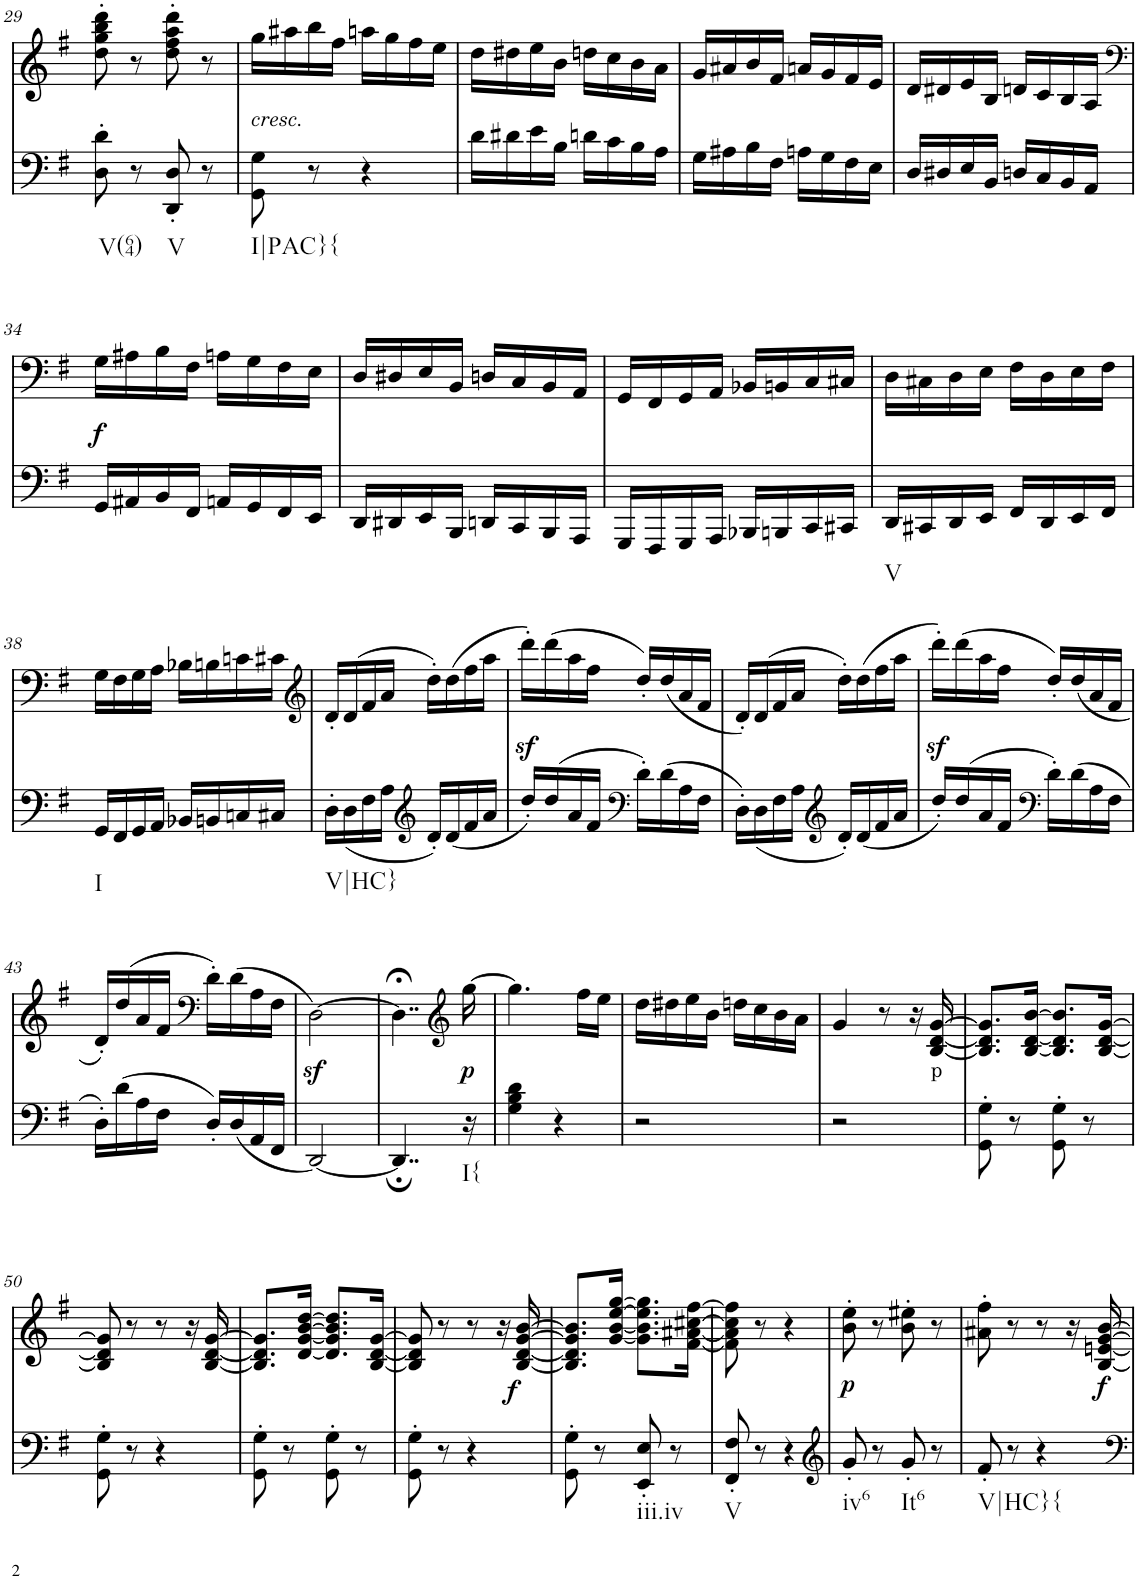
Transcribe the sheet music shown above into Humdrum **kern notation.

**kern	**dynam	**kern	**text	**dynam
*part2	*part2	*part1	*part1	*part1
*staff2	*staff2	*staff1	*staff1	*staff1
*I"piano	*	*I"piano	*	*
*I'Pno	*	*I'Pno	*	*
!!LO:PB:g=z
*clefF4	*	*clefG2	*	*
*k[f#]	*	*k[f#]	*	*
*G:	*	*G:	*	*
*M2/4	*	*M2/4	*	*
=29	=29	=29	=29	=29
!LO:TX:b:t=V(64)	!	!	!	!
8D\' 8d\'	.	8dd\' 8gg\' 8bb\' 8ddd\'	.	.
8r	.	8r	.	.
!LO:TX:b:t=V	!	!	!	!
8DD/' 8D/'	.	8dd\' 8ff#\' 8aa\' 8ddd\'	.	.
8r	.	8r	.	.
=30	=30	=30	=30	=30
!	!	!LO:TX:b:i:t=cresc.	!	!
!LO:TX:b:t=I|PAC}{	!	!	!	!
!	!	!	!LO:LY:b	!
8GG\ 8G\	.	16gg\LL	<	.
.	.	16aa#X\	.	.
8r	.	16bb\	.	.
.	.	16ff#\JJ	.	.
4r	.	16aan\LL	.	.
.	.	16gg\	.	.
.	.	16ff#\	.	.
.	.	16ee\JJ	.	.
=31	=31	=31	=31	=31
16d\LL	.	16dd\LL	.	.
16d#X\	.	16dd#X\	.	.
16e\	.	16ee\	.	.
16B\JJ	.	16b\JJ	.	.
16dn\LL	.	16ddn\LL	.	.
16c\	.	16cc\	.	.
16B\	.	16b\	.	.
16A\JJ	.	16a\JJ	.	.
=32	=32	=32	=32	=32
16G\LL	.	16g/LL	.	.
16A#X\	.	16a#X/	.	.
16B\	.	16b/	.	.
16F#\JJ	.	16f#/JJ	.	.
16An\LL	.	16an/LL	.	.
16G\	.	16g/	.	.
16F#\	.	16f#/	.	.
16E\JJ	.	16e/JJ	.	.
=33	=33	=33	=33	=33
16D/LL	.	16d/LL	.	.
16D#X/	.	16d#X/	.	.
16E/	.	16e/	.	.
16BB/JJ	.	16B/JJ	.	.
16Dn/LL	.	16dn/LL	.	.
16C/	.	16c/	.	.
16BB/	.	16B/	.	.
16AA/JJ	.	16A/JJ	.	.
!!LO:LB:g=z
=34	=34	=34	=34	=34
*	*	*clefF4	*	*
!	!	!	!LO:LY:b	!LO:DY:b
16GG/LL	.	16G\LL	f	f
16AA#X/	.	16A#X\	.	.
16BB/	.	16B\	.	.
16FF#/JJ	.	16F#\JJ	.	.
16AAn/LL	.	16An\LL	.	.
16GG/	.	16G\	.	.
16FF#/	.	16F#\	.	.
16EE/JJ	.	16E\JJ	.	.
=35	=35	=35	=35	=35
16DD/LL	.	16D/LL	.	.
16DD#X/	.	16D#X/	.	.
16EE/	.	16E/	.	.
16BBB/JJ	.	16BB/JJ	.	.
16DDn/LL	.	16Dn/LL	.	.
16CC/	.	16C/	.	.
16BBB/	.	16BB/	.	.
16AAA/JJ	.	16AA/JJ	.	.
=36	=36	=36	=36	=36
16GGG/LL	.	16GG/LL	.	.
16FFF#/	.	16FF#/	.	.
16GGG/	.	16GG/	.	.
16AAA/JJ	.	16AA/JJ	.	.
16BBB-X/LL	.	16BB-X/LL	.	.
16BBBn/	.	16BBn/	.	.
16CC/	.	16C/	.	.
16CC#X/JJ	.	16C#X/JJ	.	.
=37	=37	=37	=37	=37
!LO:TX:b:t=V	!	!	!	!
16DD/LL	.	16D\LL	.	.
16CC#X/	.	16C#X\	.	.
16DD/	.	16D\	.	.
16EE/JJ	.	16E\JJ	.	.
16FF#/LL	.	16F#\LL	.	.
16DD/	.	16D\	.	.
16EE/	.	16E\	.	.
16FF#/JJ	.	16F#\JJ	.	.
!!LO:LB:g=z
=38	=38	=38	=38	=38
!LO:TX:b:t=I	!	!	!	!
16GG/LL	.	16G\LL	.	.
16FF#/	.	16F#\	.	.
16GG/	.	16G\	.	.
16AA/JJ	.	16A\JJ	.	.
16BB-X/LL	.	16B-X\LL	.	.
16BBn/	.	16Bn\	.	.
16Cn/	.	16cn\	.	.
16C#X/JJ	.	16c#X\JJ	.	.
=39	=39	=39	=39	=39
*	*	*clefG2	*	*
!LO:TX:b:t=V|HC}	!	!	!	!
16D'\LL	.	16d'/LL	.	.
(<16D\	.	(16d/	.	.
16F#\	.	16f#/	.	.
16A\JJ	.	16a/JJ	.	.
*clefG2	*	*	*	*
16d'/LL)	.	16dd'\LL)	.	.
(16d/	.	(16dd\	.	.
16f#/	.	16ff#\	.	.
16a/JJ	.	16aa\JJ	.	.
=40	=40	=40	=40	=40
!	!	!	!LO:LY:b	!
16dd'/LL)	.	16dddz<'\LL)	sf	.
(>16dd/	.	(16ddd\	.	.
16a/	.	16aa\	.	.
16f#/JJ	.	16ff#\JJ	.	.
*clefF4	*	*	*	*
16d'\LL)	.	16dd'/LL)	.	.
(16d\	.	(16dd/	.	.
16A\	.	16a/	.	.
16F#\JJ	.	16f#/JJ	.	.
=41	=41	=41	=41	=41
16D'\LL)	.	16d'/LL)	.	.
(<16D\	.	(16d/	.	.
16F#\	.	16f#/	.	.
16A\JJ	.	16a/JJ	.	.
*clefG2	*	*	*	*
16d'/LL)	.	16dd'\LL)	.	.
(16d/	.	(16dd\	.	.
16f#/	.	16ff#\	.	.
16a/JJ	.	16aa\JJ	.	.
=42	=42	=42	=42	=42
!	!	!	!LO:LY:b	!
16dd'/LL)	.	16dddz<'\LL)	sf	.
(16dd/	.	(>16ddd\	.	.
16a/	.	16aa\	.	.
16f#/JJ	.	16ff#\JJ	.	.
*clefF4	*	*	*	*
16d'\LL)	.	16dd'/LL)	.	.
(16d\	.	(16dd/	.	.
16A\	.	16a/	.	.
16F#\JJ	.	16f#/JJ	.	.
!!LO:LB:g=z
=43	=43	=43	=43	=43
16D'\LL)	.	16d'/LL)	.	.
(16d\	.	(16dd/	.	.
16A\	.	16a/	.	.
16F#\JJ	.	16f#/JJ	.	.
*	*	*clefF4	*	*
16D'/LL)	.	16d'\LL)	.	.
(16D/	.	(16d\	.	.
16AA/	.	16A\	.	.
16FF#/JJ	.	16F#\JJ	.	.
=44	=44	=44	=44	=44
!	!	!	!LO:LY:b	!
[2DD/)	.	[2Dz<\)	sf	.
=45	=45	=45	=45	=45
4..DD;/]	.	4..D;<\]	.	.
*	*	*clefG2	*	*
!LO:TX:b:t=I{	!	!	!	!
!	!	!	!LO:LY:b	!LO:DY:b
16r	.	[16gg\	f	p
=46	=46	=46	=46	=46
4G\ 4B\ 4d\	.	4.gg\]	.	.
4r	.	.	.	.
.	.	16ff#\LL	.	.
.	.	16ee\JJ	.	.
=47	=47	=47	=47	=47
2r	.	16dd\LL	.	.
.	.	16dd#X\	.	.
.	.	16ee\	.	.
.	.	16b\JJ	.	.
.	.	16ddn\LL	.	.
.	.	16cc\	.	.
.	.	16b\	.	.
.	.	16a\JJ	.	.
=48	=48	=48	=48	=48
2r	.	4g/	.	.
.	.	8r	.	.
.	.	16r	.	.
!	!	!	!LO:LY:b	!
.	.	[16B/ [16d/ [16g/	p	.
=49	=49	=49	=49	=49
8GG\' 8G\'	.	8.B/] 8.d/] 8.g/]L	.	.
8r	.	.	.	.
.	.	[16B/ [16d/ [16b/Jk	.	.
8GG\' 8G\'	.	8.B/] 8.d/] 8.b/]L	.	.
8r	.	.	.	.
.	.	[16B/ [16d/ [16g/Jk	.	.
!!LO:LB:g=z
=50	=50	=50	=50	=50
8GG\' 8G\'	.	8B/] 8d/] 8g/]	.	.
8r	.	8r	.	.
4r	.	8r	.	.
.	.	16r	.	.
.	.	[16B/ [16d/ [16g/	.	.
=51	=51	=51	=51	=51
8GG\' 8G\'	.	8.B/] 8.d/] 8.g/]L	.	.
8r	.	.	.	.
.	.	[16d/ [16g/ [16b/ [16dd/Jk	.	.
8GG\' 8G\'	.	8.d/] 8.g/] 8.b/] 8.dd/]L	.	.
8r	.	.	.	.
.	.	[16B/ [16d/ [16g/Jk	.	.
=52	=52	=52	=52	=52
8GG\' 8G\'	.	8B/] 8d/] 8g/]	.	.
8r	.	8r	.	.
!	!LO:DY:a	!	!	!
4r	f	8r	.	.
.	.	16r	.	.
!	!	!	!LO:LY:b	!
.	.	[16B/ [16d/ [16g/ [16b/	f	.
=53	=53	=53	=53	=53
8GG\' 8G\'	.	8.B/] 8.d/] 8.g/] 8.b/]L	.	.
8r	.	.	.	.
.	.	[16g/ [16b/ [16ee/ [16gg/Jk	.	.
!LO:TX:b:t=iii.iv	!	!	!	!
8EE/' 8E/'	.	8.g\] 8.b\] 8.ee\] 8.gg\]L	.	.
8r	.	.	.	.
.	.	[16f#\ [16a#X\ [16cc#X\ [16ff#\Jk	.	.
=54	=54	=54	=54	=54
!LO:TX:b:t=V	!	!	!	!
8FF#/' 8F#/'	.	8f#\] 8a#\] 8cc#\] 8ff#\]	.	.
8r	.	8r	.	.
4r	.	4r	.	.
=55	=55	=55	=55	=55
*clefG2	*	*	*	*
!LO:TX:b:t=iv6	!	!	!	!
!	!	!	!LO:LY:b	!LO:DY:b
8g'/	.	8b\' 8ee\'	p	p
8r	.	8r	.	.
!LO:TX:b:t=It6	!	!	!	!
8g'/	.	8b\' 8ee#X\'	.	.
8r	.	8r	.	.
=56	=56	=56	=56	=56
!LO:TX:b:t=V|HC}{	!	!	!	!
8f#'/	.	8a#X\' 8ff#\'	.	.
8r	.	8r	.	.
!	!LO:DY:a	!	!	!
4r	f	8r	.	.
.	.	16r	.	.
!	!	!	!LO:LY:b	!
.	.	[16B/ [16en/ [16g/ [16b/	f	.
=	=	=	=	=
*-	*-	*-	*-	*-
